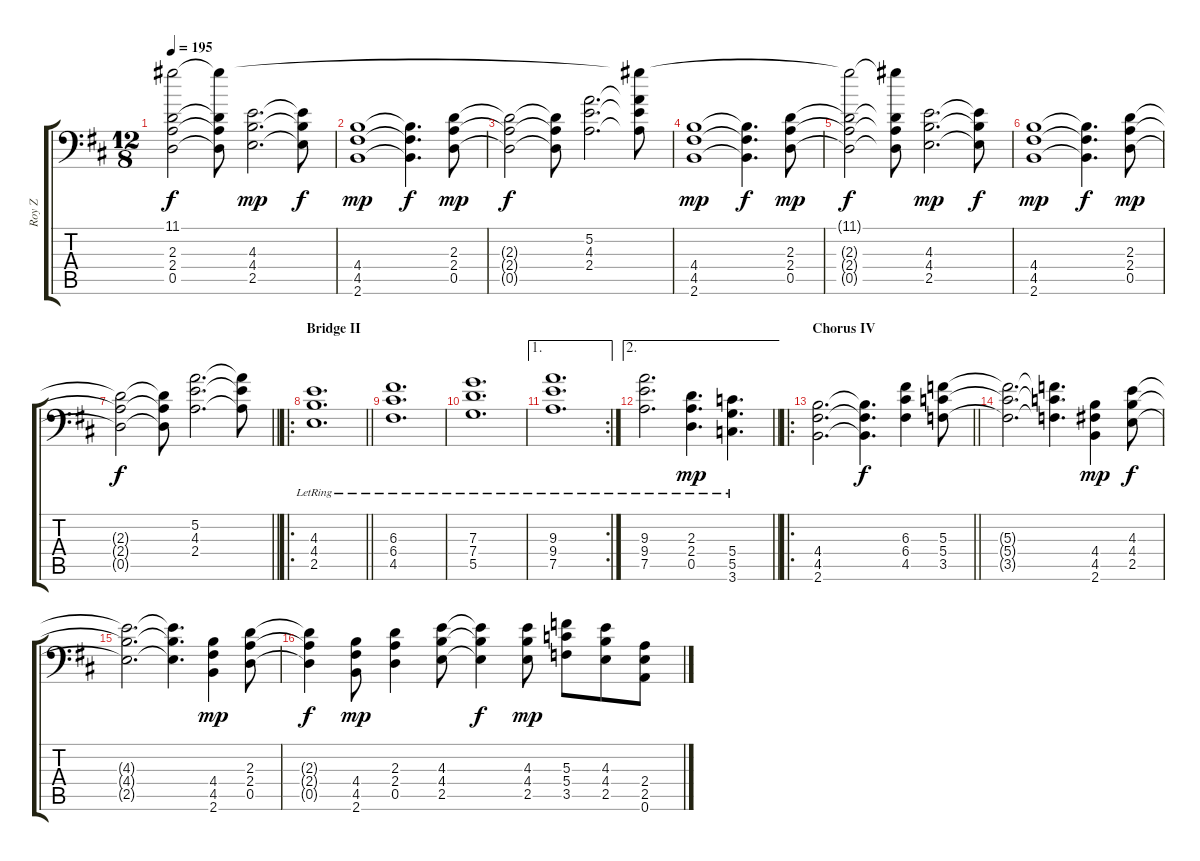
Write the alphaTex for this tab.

\track ("Roy Z" "Roy Z") {instrument distortionguitar}
\staff {score tabs}
\tuning (A3 E3 C3 G2 D2 A1) {hide}
\ts (12 8)
\tempo 195
\clef f4
\ks d
(11.1{t} 2.3{t} 2.4{t} 0.5{t}).2{dy f} (11.1{t} 2.3{t} 2.4{t} 0.5{t}).8 (4.3 4.4 2.5).2{d dy mp} (4.3{t} 4.4{t} 2.5{t}).8{dy f} |
(4.4 4.5 2.6).1{dy mp} (4.4{t} 4.5{t} 2.6{t}).4{d dy f} (2.3 2.4 0.5).8{dy mp} |
(2.3{t} 2.4{t} 0.5{t}).2{dy f} (2.3{t} 2.4{t} 0.5{t}).8 (5.2 4.3 2.4).2{d} (11.1{t} 5.2{t} 4.3{t} 2.4{t}).8 |
(4.4 4.5 2.6).1{dy mp} (4.4{t} 4.5{t} 2.6{t}).4{d dy f} (2.3 2.4 0.5).8{dy mp} |
(11.1{t} 2.3{t} 2.4{t} 0.5{t}).2{dy f} (11.1{t} 2.3{t} 2.4{t} 0.5{t}).8 (4.3 4.4 2.5).2{d dy mp} (4.3{t} 4.4{t} 2.5{t}).8{dy f} |
(4.4 4.5 2.6).1{dy mp} (4.4{t} 4.5{t} 2.6{t}).4{d dy f} (2.3 2.4 0.5).8{dy mp} |
\barLineRight lightlight
(2.3{t} 2.4{t} 0.5{t}).2{dy f} (2.3{t} 2.4{t} 0.5{t}).8 (5.2 4.3 2.4).2{d} (5.2{t} 4.3{t} 2.4{t}).8 |
\ro
\section ("" "Bridge II")
\barLineRight lightlight
(4.3{lr} 4.4{lr} 2.5{lr}).1{d} |
(6.3{lr} 6.4{lr} 4.5{lr}).1{d} |
(7.3{lr} 7.4{lr} 5.5{lr}).1{d} |
\ae 1
\rc 2
(9.3{lr} 9.4{lr} 7.5{lr}).1{d} |
\ae 2
\barLineRight lightlight
(9.3{lr} 9.4{lr} 7.5{lr}).2{d} (2.3{lr} 2.4{lr} 0.5{lr}).4{d dy mp} (5.4{lr} 5.5{lr} 3.6{lr}).4{d} |
\ro
\section ("" "Chorus IV")
\barLineRight lightlight
(4.4 4.5 2.6).2{d} (4.4{t} 4.5{t} 2.6{t}).4{d dy f} (6.3 6.4 4.5).4 (5.3 5.4 3.5).8 |
(5.3{t} 5.4{t} 3.5{t}).2{d} (5.3{t} 5.4{t} 3.5{t}).4{d} (4.4 4.5 2.6).4{dy mp} (4.3 4.4 2.5).8{dy f} |
(4.3{t} 4.4{t} 2.5{t}).2{d} (4.3{t} 4.4{t} 2.5{t}).4{d} (4.4 4.5 2.6).4{dy mp} (2.3 2.4 0.5).8 |
(2.3{t} 2.4{t} 0.5{t}).4{dy f} (4.4 4.5 2.6).8{dy mp} (2.3 2.4 0.5).4 (4.3 4.4 2.5).8 (4.3{t} 4.4{t} 2.5{t}).4{dy f} (4.3 4.4 2.5).8{dy mp} (5.3 5.4 3.5).8 (4.3 4.4 2.5).8 (2.4 2.5 0.6).8
